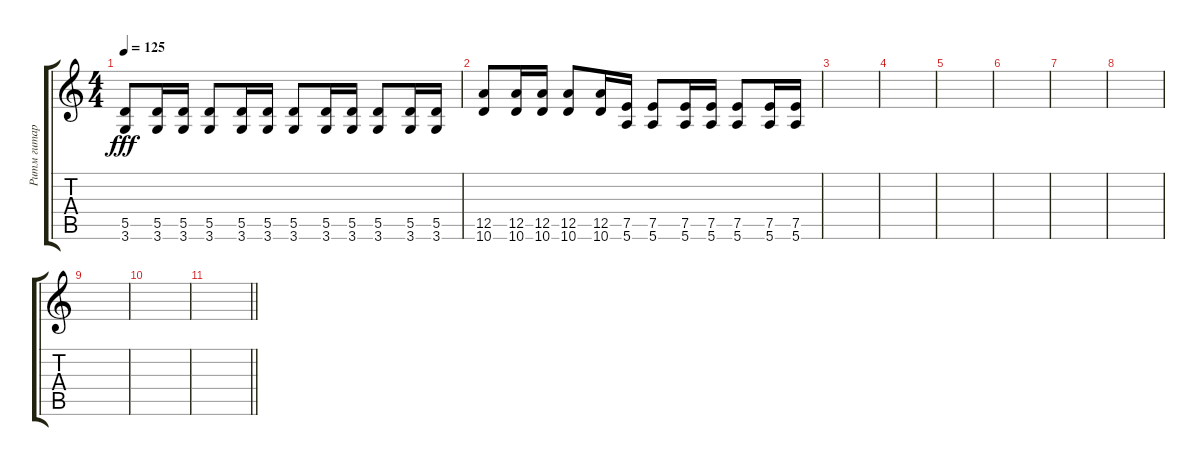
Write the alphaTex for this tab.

\track ("Ритм гитара (примочка)" "Ритм гитар") {instrument overdrivenguitar}
\staff {score tabs}
\tuning (E4 B3 G3 D3 A2 E2) {hide}
\ts (4 4)
\tempo 125
\clef g2
\ks c
(5.5 3.6).8{dy fff} (5.5 3.6).16 (5.5 3.6).16 (5.5 3.6).8 (5.5 3.6).16 (5.5 3.6).16 (5.5 3.6).8 (5.5 3.6).16 (5.5 3.6).16 (5.5 3.6).8 (5.5 3.6).16 (5.5 3.6).16 |
(12.5 10.6).8 (12.5 10.6).16 (12.5 10.6).16 (12.5 10.6).8 (12.5 10.6).16 (7.5 5.6).16 (7.5 5.6).8 (7.5 5.6).16 (7.5 5.6).16 (7.5 5.6).8 (7.5 5.6).16 (7.5 5.6).16 |
|
|
|
|
|
|
|
|
\barLineRight lightlight
